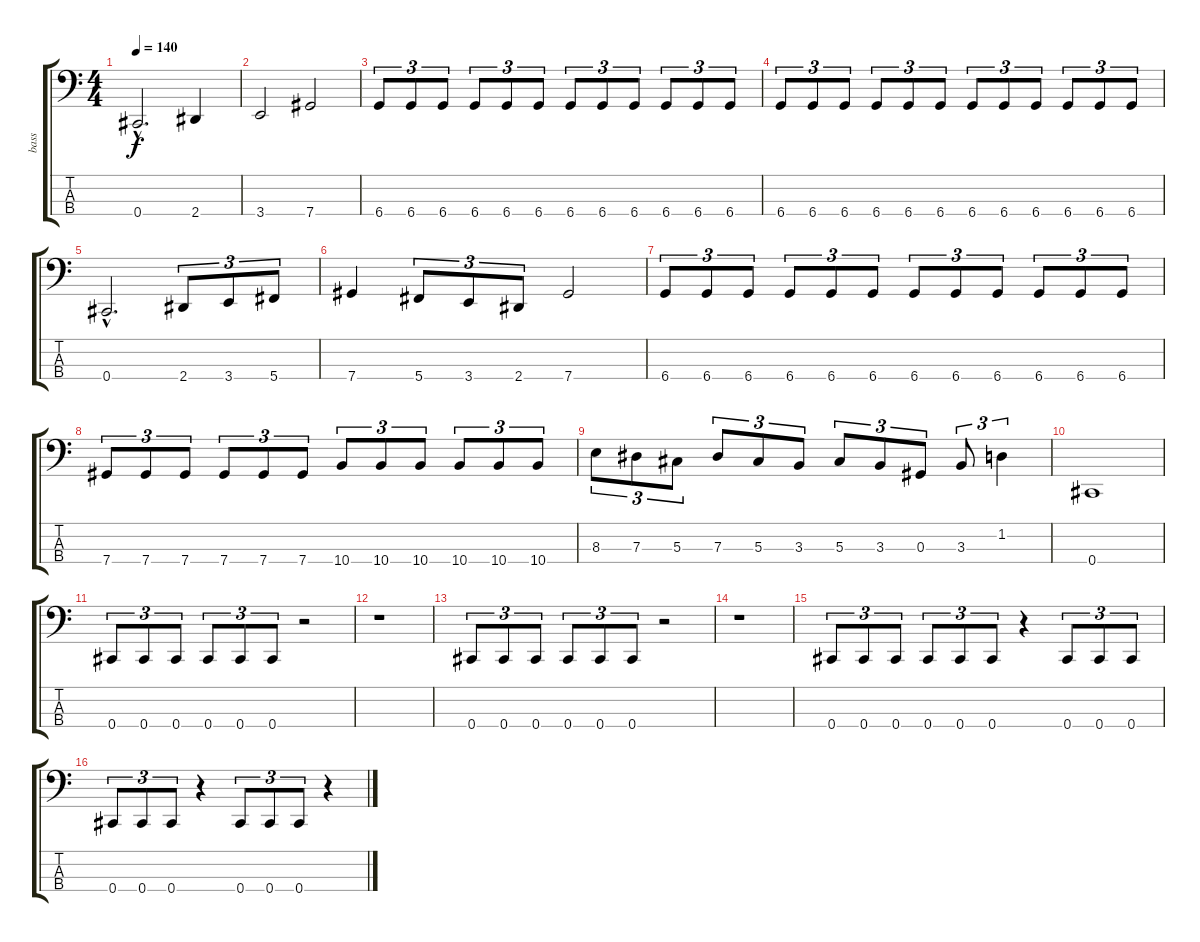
\track ("bass" "bass") {instrument electricbasspick}
\staff {score tabs}
\tuning (Gb2 Db2 Ab1 Db1) {hide}
\ts (4 4)
\tempo 140
\clef f4
\ks c
0.4{hac}.2{d dy f} 2.4.4 |
3.4.2 7.4.2 |
6.4.8{tu (3 2)} 6.4.8{tu (3 2)} 6.4.8{tu (3 2)} 6.4.8{tu (3 2)} 6.4.8{tu (3 2)} 6.4.8{tu (3 2)} 6.4.8{tu (3 2)} 6.4.8{tu (3 2)} 6.4.8{tu (3 2)} 6.4.8{tu (3 2)} 6.4.8{tu (3 2)} 6.4.8{tu (3 2)} |
6.4.8{tu (3 2)} 6.4.8{tu (3 2)} 6.4.8{tu (3 2)} 6.4.8{tu (3 2)} 6.4.8{tu (3 2)} 6.4.8{tu (3 2)} 6.4.8{tu (3 2)} 6.4.8{tu (3 2)} 6.4.8{tu (3 2)} 6.4.8{tu (3 2)} 6.4.8{tu (3 2)} 6.4.8{tu (3 2)} |
0.4{hac}.2{d} 2.4.8{tu (3 2)} 3.4.8{tu (3 2)} 5.4.8{tu (3 2)} |
7.4.4 5.4.8{tu (3 2)} 3.4.8{tu (3 2)} 2.4.8{tu (3 2)} 7.4.2 |
6.4.8{tu (3 2)} 6.4.8{tu (3 2)} 6.4.8{tu (3 2)} 6.4.8{tu (3 2)} 6.4.8{tu (3 2)} 6.4.8{tu (3 2)} 6.4.8{tu (3 2)} 6.4.8{tu (3 2)} 6.4.8{tu (3 2)} 6.4.8{tu (3 2)} 6.4.8{tu (3 2)} 6.4.8{tu (3 2)} |
7.4.8{tu (3 2)} 7.4.8{tu (3 2)} 7.4.8{tu (3 2)} 7.4.8{tu (3 2)} 7.4.8{tu (3 2)} 7.4.8{tu (3 2)} 10.4.8{tu (3 2)} 10.4.8{tu (3 2)} 10.4.8{tu (3 2)} 10.4.8{tu (3 2)} 10.4.8{tu (3 2)} 10.4.8{tu (3 2)} |
8.3.8{tu (3 2)} 7.3.8{tu (3 2)} 5.3.8{tu (3 2)} 7.3.8{tu (3 2)} 5.3.8{tu (3 2)} 3.3.8{tu (3 2)} 5.3.8{tu (3 2)} 3.3.8{tu (3 2)} 0.3.8{tu (3 2)} 3.3.8{tu (3 2)} 1.2.4{tu (3 2)} |
0.4.1 |
0.4.8{tu (3 2)} 0.4.8{tu (3 2)} 0.4.8{tu (3 2)} 0.4.8{tu (3 2)} 0.4.8{tu (3 2)} 0.4.8{tu (3 2)} r.2 |
r.1 |
0.4.8{tu (3 2)} 0.4.8{tu (3 2)} 0.4.8{tu (3 2)} 0.4.8{tu (3 2)} 0.4.8{tu (3 2)} 0.4.8{tu (3 2)} r.2 |
r.1 |
0.4.8{tu (3 2)} 0.4.8{tu (3 2)} 0.4.8{tu (3 2)} 0.4.8{tu (3 2)} 0.4.8{tu (3 2)} 0.4.8{tu (3 2)} r.4 0.4.8{tu (3 2)} 0.4.8{tu (3 2)} 0.4.8{tu (3 2)} |
0.4.8{tu (3 2)} 0.4.8{tu (3 2)} 0.4.8{tu (3 2)} r.4 0.4.8{tu (3 2)} 0.4.8{tu (3 2)} 0.4.8{tu (3 2)} r.4
